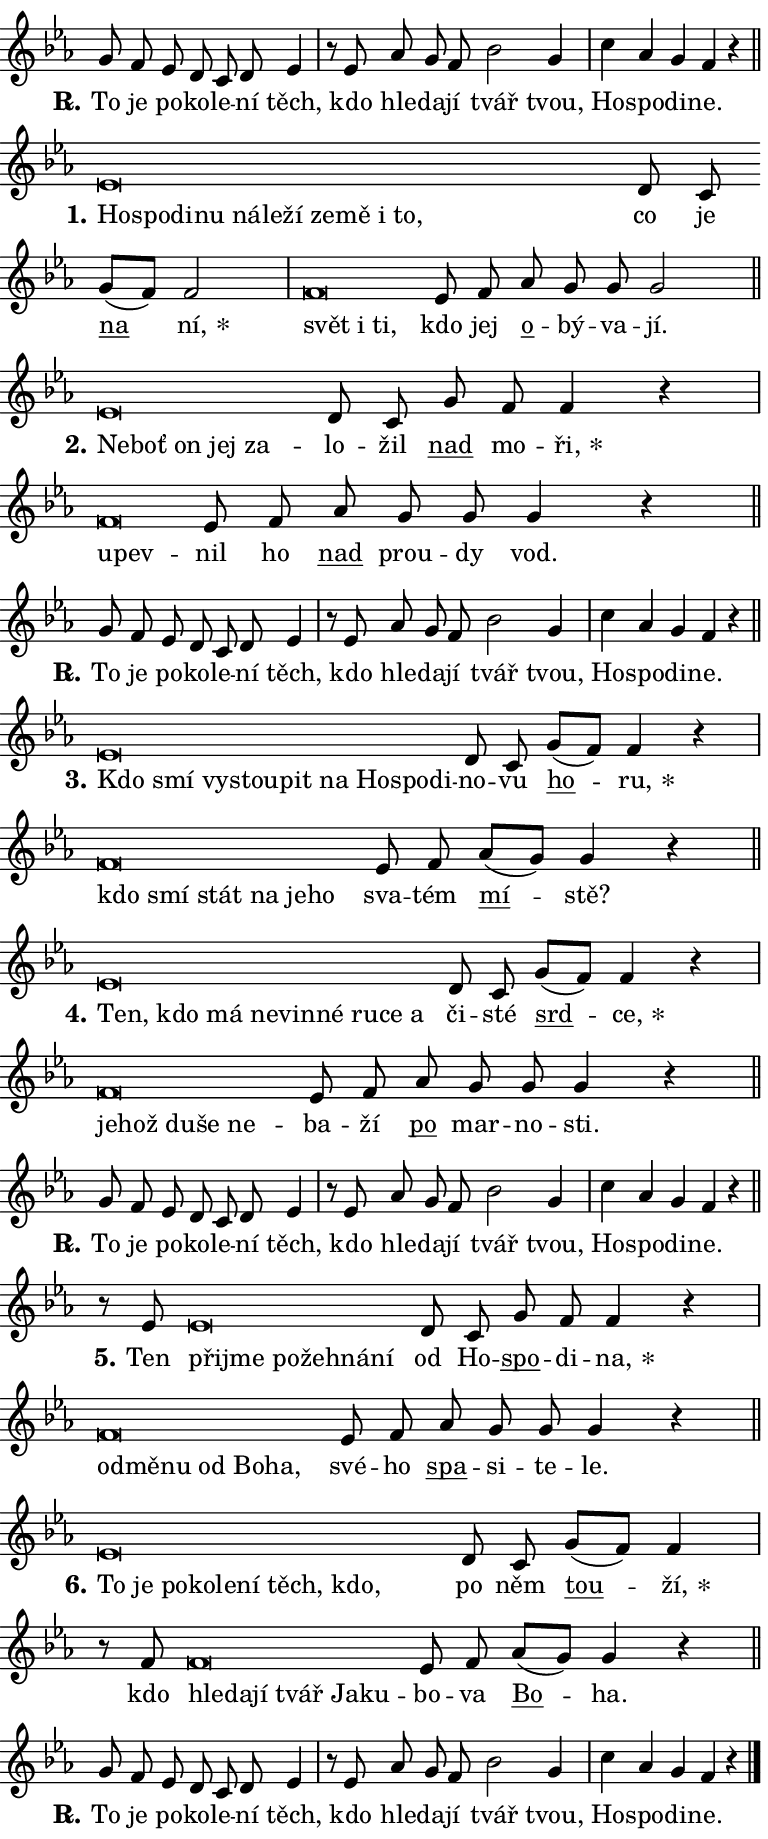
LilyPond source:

\version "2.24.0"
\header { tagline = "" }
\paper {
  indent = 0\cm
  top-margin = 0\cm
  right-margin = 0.13\cm % to fit lyric hyphens
  bottom-margin = 0\cm
  left-margin = 0\cm
  paper-width = 13\cm
  page-breaking = #ly:one-page-breaking
  system-system-spacing.basic-distance = #11
  score-system-spacing.basic-distance = #11
  ragged-last = ##f
}


%% Author: Thomas Morley
%% https://lists.gnu.org/archive/html/lilypond-user/2020-05/msg00002.html
#(define (line-position grob)
"Returns position of @var[grob} in current system:
   @code{'start}, if at first time-step
   @code{'end}, if at last time-step
   @code{'middle} otherwise
"
  (let* ((col (ly:item-get-column grob))
         (ln (ly:grob-object col 'left-neighbor))
         (rn (ly:grob-object col 'right-neighbor))
         (col-to-check-left (if (ly:grob? ln) ln col))
         (col-to-check-right (if (ly:grob? rn) rn col))
         (break-dir-left
           (and
             (ly:grob-property col-to-check-left 'non-musical #f)
             (ly:item-break-dir col-to-check-left)))
         (break-dir-right
           (and
             (ly:grob-property col-to-check-right 'non-musical #f)
             (ly:item-break-dir col-to-check-right))))
        (cond ((eqv? 1 break-dir-left) 'start)
              ((eqv? -1 break-dir-right) 'end)
              (else 'middle))))

#(define (tranparent-at-line-position vctor)
  (lambda (grob)
  "Relying on @code{line-position} select the relevant enry from @var{vctor}.
Used to determine transparency,"
    (case (line-position grob)
      ((end) (not (vector-ref vctor 0)))
      ((middle) (not (vector-ref vctor 1)))
      ((start) (not (vector-ref vctor 2))))))

noteHeadBreakVisibility =
#(define-music-function (break-visibility)(vector?)
"Makes @code{NoteHead}s transparent relying on @var{break-visibility}"
#{
  \override NoteHead.transparent =
    #(tranparent-at-line-position break-visibility)
#})

#(define delete-ledgers-for-transparent-note-heads
  (lambda (grob)
    "Reads whether a @code{NoteHead} is transparent.
If so this @code{NoteHead} is removed from @code{'note-heads} from
@var{grob}, which is supposed to be @code{LedgerLineSpanner}.
As a result ledgers are not printed for this @code{NoteHead}"
    (let* ((nhds-array (ly:grob-object grob 'note-heads))
           (nhds-list
             (if (ly:grob-array? nhds-array)
                 (ly:grob-array->list nhds-array)
                 '()))
           ;; Relies on the transparent-property being done before
           ;; Staff.LedgerLineSpanner.after-line-breaking is executed.
           ;; This is fragile ...
           (to-keep
             (remove
               (lambda (nhd)
                 (ly:grob-property nhd 'transparent #f))
               nhds-list)))
      ;; TODO find a better method to iterate over grob-arrays, similiar
      ;; to filter/remove etc for lists
      ;; For now rebuilt from scratch
      (set! (ly:grob-object grob 'note-heads)  '())
      (for-each
        (lambda (nhd)
          (ly:pointer-group-interface::add-grob grob 'note-heads nhd))
        to-keep))))

squashNotes = {
  \override NoteHead.X-extent = #'(-0.2 . 0.2)
  \override NoteHead.Y-extent = #'(-0.75 . 0)
  \override NoteHead.stencil =
    #(lambda (grob)
       (let ((pos (ly:grob-property grob 'staff-position)))
         (begin
           (if (< pos -7) (display "ERROR: Lower brevis then expected\n") (display ""))
           (if (<= pos -6) ly:text-interface::print ly:note-head::print))))
}
unSquashNotes = {
  \revert NoteHead.X-extent
  \revert NoteHead.Y-extent
  \revert NoteHead.stencil
}

hideNotes = \noteHeadBreakVisibility #begin-of-line-visible
unHideNotes = \noteHeadBreakVisibility #all-visible

% work-around for resetting accidentals
% https://lilypond.org/doc/v2.23/Documentation/notation/displaying-rhythms#unmetered-music
cadenzaMeasure = {
  \cadenzaOff
  \partial 1024 s1024
  \cadenzaOn
}

#(define-markup-command (accent layout props text) (markup?)
  "Underline accented syllable"
  (interpret-markup layout props
    #{\markup \override #'(offset . 4.3) \underline { #text }#}))

responsum = \markup \concat {
  "R" \hspace #-1.05 \path #0.1 #'((moveto 0 0.07) (lineto 0.9 0.8)) \hspace #0.05 "."
}

spaceSize = #0.6828661417322834 % exact space size for TeX Gyre Schola

\layout {
  \context {
    \Staff
    \remove "Time_signature_engraver"
    \override LedgerLineSpanner.after-line-breaking = #delete-ledgers-for-transparent-note-heads
  }
  \context {
    \Lyrics {
      \override LyricSpace.minimum-distance = \spaceSize
      \override LyricText.font-name = #"TeX Gyre Schola"
      \override LyricText.font-size = 1
      \override StanzaNumber.font-name = #"TeX Gyre Schola Bold"
      \override StanzaNumber.font-size = 1
    }
  }
  \context {
    \Score 
    \override NoteHead.text =
      #(lambda (grob) 
        (let ((pos (ly:grob-property grob 'staff-position)))
          #{\markup {
            \combine
              \halign #-0.55 \raise #(if (= pos -6) 0 0.5) \override #'(thickness . 2) \draw-line #'(3.2 . 0)
              \musicglyph "noteheads.sM1"
          }#}))
  }
}

% magnetic-lyrics.ily
%
%   written by
%     Jean Abou Samra <jean@abou-samra.fr>
%     Werner Lemberg <wl@gnu.org>
%
%   adapted by
%     Jiri Hon <jiri.hon@gmail.com>
%
% Version 2022-Apr-15

% https://www.mail-archive.com/lilypond-user@gnu.org/msg149350.html

#(define (Left_hyphen_pointer_engraver context)
   "Collect syllable-hyphen-syllable occurrences in lyrics and store
them in properties.  This engraver only looks to the left.  For
example, if the lyrics input is @code{foo -- bar}, it does the
following.

@itemize @bullet
@item
Set the @code{text} property of the @code{LyricHyphen} grob between
@q{foo} and @q{bar} to @code{foo}.

@item
Set the @code{left-hyphen} property of the @code{LyricText} grob with
text @q{foo} to the @code{LyricHyphen} grob between @q{foo} and
@q{bar}.
@end itemize

Use this auxiliary engraver in combination with the
@code{lyric-@/text::@/apply-@/magnetic-@/offset!} hook."
   (let ((hyphen #f)
         (text #f))
     (make-engraver
      (acknowledgers
       ((lyric-syllable-interface engraver grob source-engraver)
        (set! text grob)))
      (end-acknowledgers
       ((lyric-hyphen-interface engraver grob source-engraver)
        ;(when (not (grob::has-interface grob 'lyric-space-interface))
          (set! hyphen grob)));)
      ((stop-translation-timestep engraver)
       (when (and text hyphen)
         (ly:grob-set-object! text 'left-hyphen hyphen))
       (set! text #f)
       (set! hyphen #f)))))

#(define (lyric-text::apply-magnetic-offset! grob)
   "If the space between two syllables is less than the value in
property @code{LyricText@/.details@/.squash-threshold}, move the right
syllable to the left so that it gets concatenated with the left
syllable.

Use this function as a hook for
@code{LyricText@/.after-@/line-@/breaking} if the
@code{Left_@/hyphen_@/pointer_@/engraver} is active."
   (let ((hyphen (ly:grob-object grob 'left-hyphen #f)))
     (when hyphen
       (let ((left-text (ly:spanner-bound hyphen LEFT)))
         (when (grob::has-interface left-text 'lyric-syllable-interface)
           (let* ((common (ly:grob-common-refpoint grob left-text X))
                  (this-x-ext (ly:grob-extent grob common X))
                  (left-x-ext
                   (begin
                     ;; Trigger magnetism for left-text.
                     (ly:grob-property left-text 'after-line-breaking)
                     (ly:grob-extent left-text common X)))
                  ;; `delta` is the gap width between two syllables.
                  (delta (- (interval-start this-x-ext)
                            (interval-end left-x-ext)))
                  (details (ly:grob-property grob 'details))
                  (threshold (assoc-get 'squash-threshold details 0.2)))
             (when (< delta threshold)
               (let* (;; We have to manipulate the input text so that
                      ;; ligatures crossing syllable boundaries are not
                      ;; disabled.  For languages based on the Latin
                      ;; script this is essentially a beautification.
                      ;; However, for non-Western scripts it can be a
                      ;; necessity.
                      (lt (ly:grob-property left-text 'text))
                      (rt (ly:grob-property grob 'text))
                      (is-space (grob::has-interface hyphen 'lyric-space-interface))
                      (space (if is-space " " ""))
                      (extra-delta (if is-space spaceSize 0))
                      ;; Append new syllable.
                      (ltrt-space (if (and (string? lt) (string? rt))
                                (string-append lt space rt)
                                (make-concat-markup (list lt space rt))))
                      ;; Right-align `ltrt` to the right side.
                      (ltrt-space-markup (grob-interpret-markup
                               grob
                               (make-translate-markup
                                (cons (interval-length this-x-ext) 0)
                                (make-right-align-markup ltrt-space)))))
                 (begin
                   ;; Don't print `left-text`.
                   (ly:grob-set-property! left-text 'stencil #f)
                   ;; Set text and stencil (which holds all collected
                   ;; syllables so far) and shift it to the left.
                   (ly:grob-set-property! grob 'text ltrt-space)
                   (ly:grob-set-property! grob 'stencil ltrt-space-markup)
                   (ly:grob-translate-axis! grob (- (- delta extra-delta)) X))))))))))


#(define (lyric-hyphen::displace-bounds-first grob)
   ;; Make very sure this callback isn't triggered too early.
   (let ((left (ly:spanner-bound grob LEFT))
         (right (ly:spanner-bound grob RIGHT)))
     (ly:grob-property left 'after-line-breaking)
     (ly:grob-property right 'after-line-breaking)
     (ly:lyric-hyphen::print grob)))

squashThreshold = #0.4

\layout {
  \context {
    \Lyrics
    \consists #Left_hyphen_pointer_engraver
    \override LyricText.after-line-breaking =
      #lyric-text::apply-magnetic-offset!
    \override LyricHyphen.stencil = #lyric-hyphen::displace-bounds-first
    \override LyricText.details.squash-threshold = \squashThreshold
    \override LyricHyphen.minimum-distance = 0
    \override LyricHyphen.minimum-length = \squashThreshold
  }
}

squashText = \override LyricText.details.squash-threshold = 9999
unSquashText = \override LyricText.details.squash-threshold = \squashThreshold

leftText = \override LyricText.self-alignment-X = #LEFT
unLeftText = \revert LyricText.self-alignment-X

starOffset = #(lambda (grob) 
                (let ((x_offset (ly:self-alignment-interface::aligned-on-x-parent grob)))
                  (if (= x_offset 0) 0 (+ x_offset 1.2))))

star = #(define-music-function (syllable)(string?)
"Append star separator at the end of a syllable"
#{
  \once \override LyricText.X-offset = #starOffset
  \lyricmode { \markup {
    #syllable
    \override #'((font-name . "TeX Gyre Schola Bold")) \hspace #0.2 \lower #0.65 \larger "*"
  } }
#})

starAccent = #(define-music-function (syllable)(string?)
"Append star separator at the end of a syllable and make accent"
#{
  \once \override LyricText.X-offset = #starOffset
  \lyricmode { \markup {
    \accent #syllable
    \override #'((font-name . "TeX Gyre Schola Bold")) \hspace #0.2 \lower #0.65 \larger "*"
  } }
#})

breath = #(define-music-function (syllable)(string?)
"Append breathing indicator at the end of a syllable"
#{
  \lyricmode { \markup { #syllable "+" } }
#})

optionalBreath = #(define-music-function (syllable)(string?)
"Append optional breathing indicator at the end of a syllable"
#{
  \lyricmode { \markup { #syllable "(+)" } }
#})


\score {
    <<
        \new Voice = "melody" { \cadenzaOn \key es \major \relative { g'8 f es d c d es4 \cadenzaMeasure \bar "|" r8 es as g f \bar "" bes2 g4 \cadenzaMeasure \bar "|" c as g f r \cadenzaMeasure \bar "||" \break } }
        \new Lyrics \lyricsto "melody" { \lyricmode { \set stanza = \responsum
To je po -- ko -- le -- ní těch, kdo hle -- da -- jí tvář tvou, Ho -- spo -- di -- ne. } }
    >>
    \layout {}
}

\score {
    <<
        \new Voice = "melody" { \cadenzaOn \key es \major \relative { \squashNotes es'\breve*1/16 \hideNotes \breve*1/16 \bar "" \breve*1/16 \bar "" \breve*1/16 \bar "" \breve*1/16 \bar "" \breve*1/16 \bar "" \breve*1/16 \bar "" \breve*1/16 \bar "" \breve*1/16 \bar "" \breve*1/16 \breve*1/16 \bar "" \unHideNotes \unSquashNotes d8 c \bar "" g'[( f)] f2 \cadenzaMeasure \bar "|" \squashNotes f\breve*1/16 \hideNotes \breve*1/16 \breve*1/16 \bar "" \unHideNotes \unSquashNotes es8 f \bar "" as g g g2 \cadenzaMeasure \bar "||" \break } }
        \new Lyrics \lyricsto "melody" { \lyricmode { \set stanza = "1."
\leftText Ho -- \squashText spo -- di -- nu ná -- le -- ží ze -- mě i to, \unLeftText \unSquashText co je \markup \accent na \star ní, \leftText svět \squashText i ti, \unLeftText \unSquashText kdo jej \markup \accent o -- bý -- va -- jí. } }
    >>
    \layout {}
}

\score {
    <<
        \new Voice = "melody" { \cadenzaOn \key es \major \relative { \squashNotes es'\breve*1/16 \hideNotes \breve*1/16 \bar "" \breve*1/16 \bar "" \breve*1/16 \breve*1/16 \bar "" \unHideNotes \unSquashNotes d8 c \bar "" g' f f4 r \cadenzaMeasure \bar "|" \squashNotes f\breve*1/16 \hideNotes \breve*1/16 \bar "" \unHideNotes \unSquashNotes es8 f \bar "" as g g g4 r \cadenzaMeasure \bar "||" \break } }
        \new Lyrics \lyricsto "melody" { \lyricmode { \set stanza = "2."
\leftText Ne -- \squashText boť on jej za -- \unLeftText \unSquashText lo -- žil \markup \accent nad mo -- \star ři, \leftText u -- \squashText pev -- \unLeftText \unSquashText nil ho \markup \accent nad prou -- dy vod. } }
    >>
    \layout {}
}

\score {
    <<
        \new Voice = "melody" { \cadenzaOn \key es \major \relative { g'8 f es d c d es4 \cadenzaMeasure \bar "|" r8 es as g f \bar "" bes2 g4 \cadenzaMeasure \bar "|" c as g f r \cadenzaMeasure \bar "||" \break } }
        \new Lyrics \lyricsto "melody" { \lyricmode { \set stanza = \responsum
To je po -- ko -- le -- ní těch, kdo hle -- da -- jí tvář tvou, Ho -- spo -- di -- ne. } }
    >>
    \layout {}
}

\score {
    <<
        \new Voice = "melody" { \cadenzaOn \key es \major \relative { \squashNotes es'\breve*1/16 \hideNotes \breve*1/16 \bar "" \breve*1/16 \bar "" \breve*1/16 \bar "" \breve*1/16 \bar "" \breve*1/16 \bar "" \breve*1/16 \bar "" \breve*1/16 \breve*1/16 \bar "" \unHideNotes \unSquashNotes d8 c \bar "" g'[( f)] f4 r \cadenzaMeasure \bar "|" \squashNotes f\breve*1/16 \hideNotes \breve*1/16 \bar "" \breve*1/16 \bar "" \breve*1/16 \bar "" \breve*1/16 \breve*1/16 \bar "" \unHideNotes \unSquashNotes es8 f \bar "" as[( g)] g4 r \cadenzaMeasure \bar "||" \break } }
        \new Lyrics \lyricsto "melody" { \lyricmode { \set stanza = "3."
\leftText Kdo \squashText smí vy -- stou -- pit na Ho -- spo -- di -- \unLeftText \unSquashText no -- vu \markup \accent ho -- \star ru, \leftText kdo \squashText smí stát na je -- ho \unLeftText \unSquashText sva -- tém \markup \accent mí -- stě? } }
    >>
    \layout {}
}

\score {
    <<
        \new Voice = "melody" { \cadenzaOn \key es \major \relative { \squashNotes es'\breve*1/16 \hideNotes \breve*1/16 \bar "" \breve*1/16 \bar "" \breve*1/16 \bar "" \breve*1/16 \bar "" \breve*1/16 \bar "" \breve*1/16 \bar "" \breve*1/16 \breve*1/16 \bar "" \unHideNotes \unSquashNotes d8 c \bar "" g'[( f)] f4 r \cadenzaMeasure \bar "|" \squashNotes f\breve*1/16 \hideNotes \breve*1/16 \bar "" \breve*1/16 \bar "" \breve*1/16 \breve*1/16 \bar "" \unHideNotes \unSquashNotes es8 f \bar "" as g g g4 r \cadenzaMeasure \bar "||" \break } }
        \new Lyrics \lyricsto "melody" { \lyricmode { \set stanza = "4."
\leftText Ten, \squashText kdo má ne -- vin -- né ru -- ce a \unLeftText \unSquashText či -- sté \markup \accent srd -- \star ce, \leftText je -- \squashText hož du -- še ne -- \unLeftText \unSquashText ba -- ží \markup \accent po mar -- no -- sti. } }
    >>
    \layout {}
}

\score {
    <<
        \new Voice = "melody" { \cadenzaOn \key es \major \relative { g'8 f es d c d es4 \cadenzaMeasure \bar "|" r8 es as g f \bar "" bes2 g4 \cadenzaMeasure \bar "|" c as g f r \cadenzaMeasure \bar "||" \break } }
        \new Lyrics \lyricsto "melody" { \lyricmode { \set stanza = \responsum
To je po -- ko -- le -- ní těch, kdo hle -- da -- jí tvář tvou, Ho -- spo -- di -- ne. } }
    >>
    \layout {}
}

\score {
    <<
        \new Voice = "melody" { \cadenzaOn \key es \major \relative { r8 es'8 \squashNotes es\breve*1/16 \hideNotes \breve*1/16 \bar "" \breve*1/16 \bar "" \breve*1/16 \bar "" \breve*1/16 \breve*1/16 \bar "" \unHideNotes \unSquashNotes d8 c \bar "" g' f f4 r \cadenzaMeasure \bar "|" \squashNotes f\breve*1/16 \hideNotes \breve*1/16 \bar "" \breve*1/16 \bar "" \breve*1/16 \bar "" \breve*1/16 \breve*1/16 \bar "" \unHideNotes \unSquashNotes es8 f \bar "" as g g g4 r \cadenzaMeasure \bar "||" \break } }
        \new Lyrics \lyricsto "melody" { \lyricmode { \set stanza = "5."
Ten \leftText při -- \squashText jme po -- žeh -- ná -- ní \unLeftText \unSquashText od Ho -- \markup \accent spo -- di -- \star na, \leftText od -- \squashText mě -- nu od Bo -- ha, \unLeftText \unSquashText své -- ho \markup \accent spa -- si -- te -- le. } }
    >>
    \layout {}
}

\score {
    <<
        \new Voice = "melody" { \cadenzaOn \key es \major \relative { \squashNotes es'\breve*1/16 \hideNotes \breve*1/16 \bar "" \breve*1/16 \bar "" \breve*1/16 \bar "" \breve*1/16 \bar "" \breve*1/16 \bar "" \breve*1/16 \breve*1/16 \bar "" \unHideNotes \unSquashNotes d8 c \bar "" g'[( f)] f4 \cadenzaMeasure \bar "|" r8 f8 \squashNotes f\breve*1/16 \hideNotes \breve*1/16 \bar "" \breve*1/16 \bar "" \breve*1/16 \bar "" \breve*1/16 \breve*1/16 \bar "" \unHideNotes \unSquashNotes es8 f \bar "" as[( g)] g4 r \cadenzaMeasure \bar "||" \break } }
        \new Lyrics \lyricsto "melody" { \lyricmode { \set stanza = "6."
\leftText To \squashText je po -- ko -- le -- ní těch, kdo, \unLeftText \unSquashText po něm \markup \accent tou -- \star ží, kdo \leftText hle -- \squashText da -- jí tvář Ja -- ku -- \unLeftText \unSquashText bo -- va \markup \accent Bo -- ha. } }
    >>
    \layout {}
}

\score {
    <<
        \new Voice = "melody" { \cadenzaOn \key es \major \relative { g'8 f es d c d es4 \cadenzaMeasure \bar "|" r8 es as g f \bar "" bes2 g4 \cadenzaMeasure \bar "|" c as g f r \cadenzaMeasure \bar "||" \break } \bar "|." }
        \new Lyrics \lyricsto "melody" { \lyricmode { \set stanza = \responsum
To je po -- ko -- le -- ní těch, kdo hle -- da -- jí tvář tvou, Ho -- spo -- di -- ne. } }
    >>
    \layout {}
}
